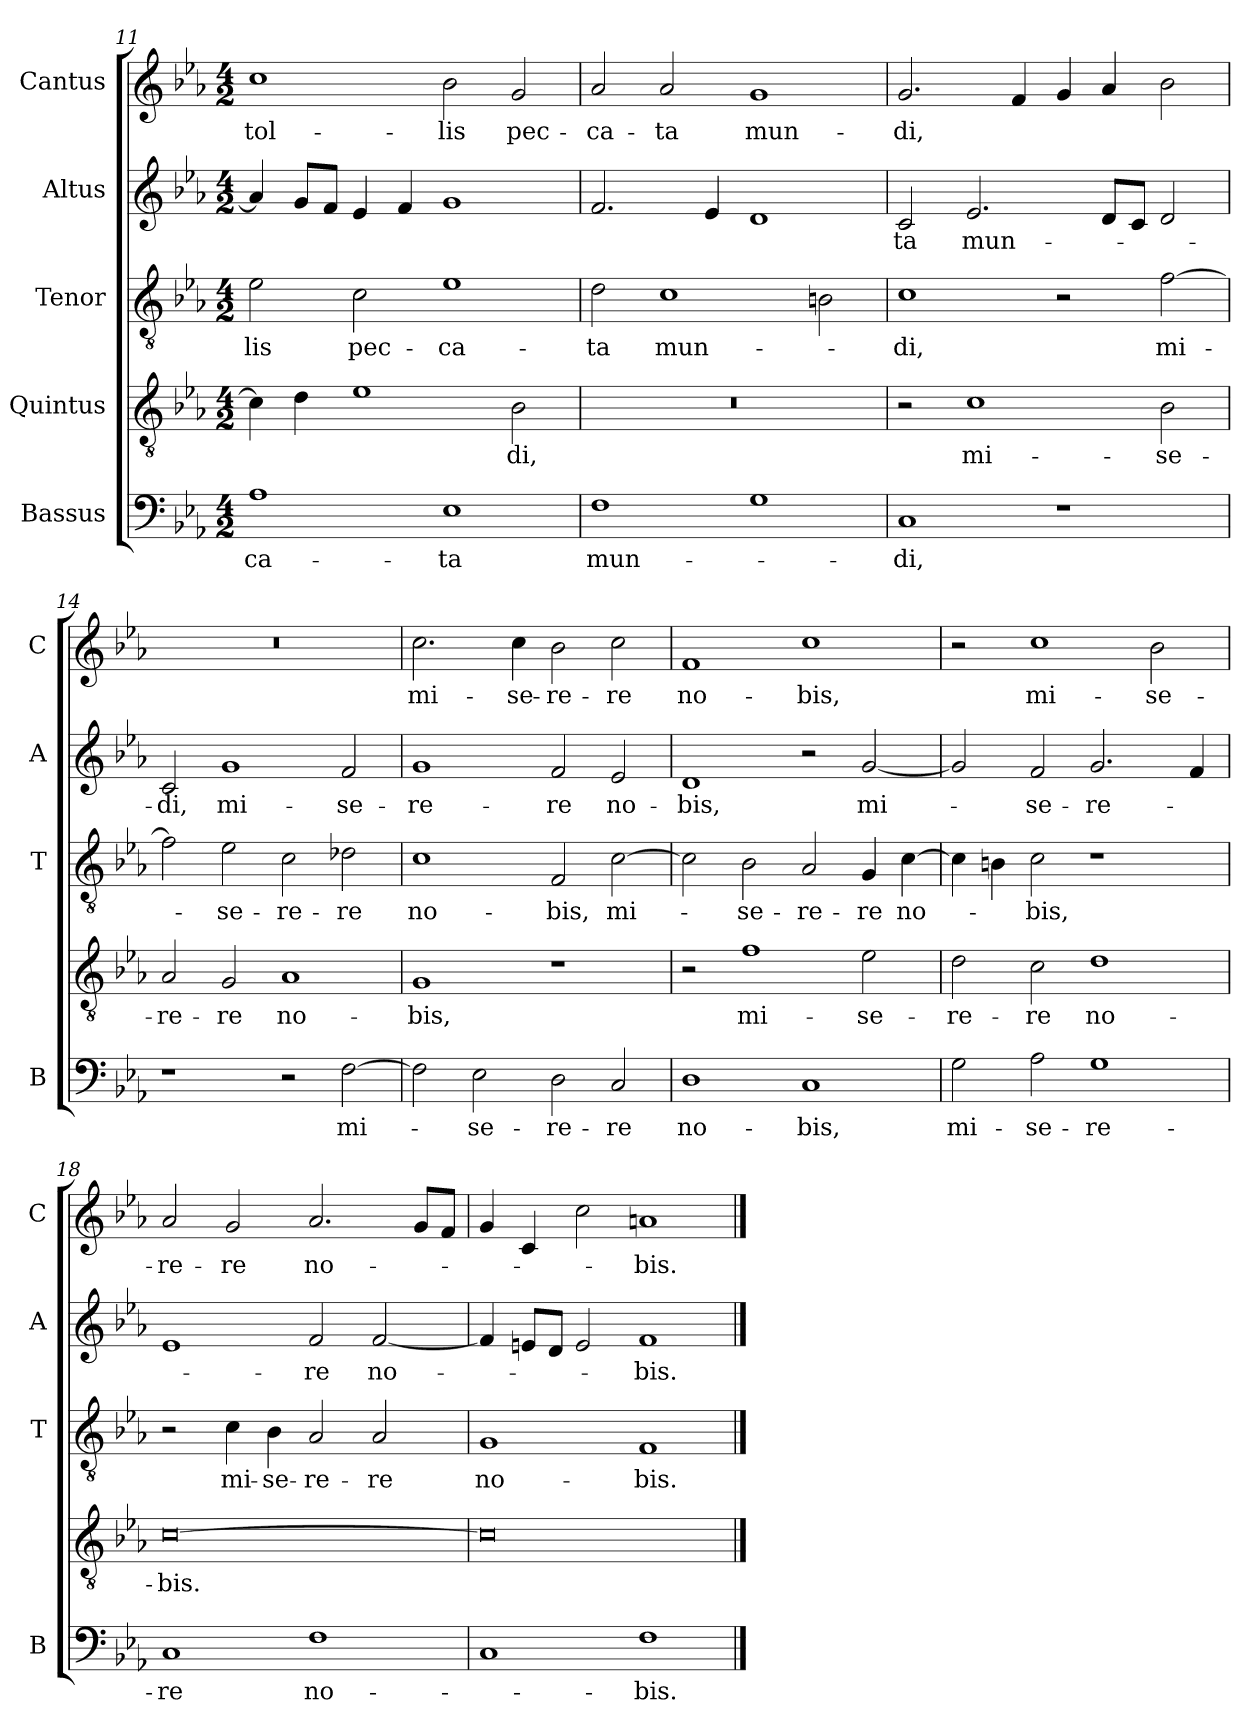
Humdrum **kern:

**kern	**text	**kern	**text	**kern	**text	**kern	**text	**kern	**text
*part5	*part5	*part4	*part4	*part3	*part3	*part2	*part2	*part1	*part1
*staff5	*staff5	*staff4	*staff4	*staff3	*staff3	*staff2	*staff2	*staff1	*staff1
*I"Bassus	*	*I"Quintus	*	*I"Tenor	*	*I"Altus	*	*I"Cantus	*
*I'B	*	*	*	*I'T	*	*I'A	*	*I'C	*
*clefF4	*	*clefGv2	*	*clefGv2	*	*clefG2	*	*clefG2	*
*k[b-e-a-]	*	*k[b-e-a-]	*	*k[b-e-a-]	*	*k[b-e-a-]	*	*k[b-e-a-]	*
*E-:	*	*E-:	*	*E-:	*	*E-:	*	*E-:	*
*M4/2	*	*M4/2	*	*M4/2	*	*M4/2	*	*M4/2	*
=11	=11	=11	=11	=11	=11	=11	=11	=11	=11
!	!LO:LY:b	!	!	!	!LO:LY:b	!	!	!	!LO:LY:b
1A-	-ca-	4c\]	.	2e-\	-lis	4a-/]	.	1cc	tol-
.	.	4d\	.	.	.	8g/L	.	.	.
.	.	.	.	.	.	8f/J	.	.	.
!	!	!	!	!	!LO:LY:b	!	!	!	!
.	.	1e-	.	2c\	pec-	4e-/	.	.	.
.	.	.	.	.	.	4f/	.	.	.
!	!LO:LY:b	!	!	!	!LO:LY:b	!	!	!	!LO:LY:b
1E-	-ta	.	.	1e-	-ca-	1g	.	2b-\	-lis
!	!	!	!LO:LY:b	!	!	!	!	!	!LO:LY:b
.	.	2B-\	-di,	.	.	.	.	2g/	pec-
=12	=12	=12	=12	=12	=12	=12	=12	=12	=12
!	!LO:LY:b	!	!	!	!LO:LY:b	!	!	!	!LO:LY:b
1F	mun-	0r	.	2d\	-ta	2.f/	.	2a-/	-ca-
!	!	!	!	!	!LO:LY:b	!	!	!	!LO:LY:b
.	.	.	.	1c	mun-	.	.	2a-/	-ta
.	.	.	.	.	.	4e-/	.	.	.
!	!	!	!	!	!	!	!	!	!LO:LY:b
1G	.	.	.	.	.	1d	.	1g	mun-
.	.	.	.	2Bn\	.	.	.	.	.
=13	=13	=13	=13	=13	=13	=13	=13	=13	=13
!	!LO:LY:b	!	!	!	!LO:LY:b	!	!LO:LY:b	!	!LO:LY:b
1C	-di,	2r	.	1c	-di,	2c/	-ta	2.g/	-di,
!	!	!	!LO:LY:b	!	!	!	!LO:LY:b	!	!
.	.	1c	mi-	.	.	2.e-/	mun-	.	.
.	.	.	.	.	.	.	.	4f/	.
1r	.	.	.	2r	.	.	.	4g/	.
.	.	.	.	.	.	8d/L	.	4a-/	.
.	.	.	.	.	.	8c/J	.	.	.
!	!	!	!LO:LY:b	!	!LO:LY:b	!	!	!	!
.	.	2B-\	-se-	[2f\	mi-	2d/	.	2b-\	.
!!LO:LB:g=z
=14	=14	=14	=14	=14	=14	=14	=14	=14	=14
!	!	!	!LO:LY:b	!	!	!	!LO:LY:b	!	!
1r	.	2A-/	-re-	2f\]	.	2c/	-di,	0r	.
!	!	!	!LO:LY:b	!	!LO:LY:b	!	!LO:LY:b	!	!
.	.	2G/	-re	2e-\	-se-	1g	mi-	.	.
!	!	!	!LO:LY:b	!	!LO:LY:b	!	!	!	!
2r	.	1A-	no-	2c\	-re-	.	.	.	.
!	!LO:LY:b	!	!	!	!LO:LY:b	!	!LO:LY:b	!	!
[2F\	mi-	.	.	2d-X\	-re	2f/	-se-	.	.
=15	=15	=15	=15	=15	=15	=15	=15	=15	=15
!	!	!	!LO:LY:b	!	!LO:LY:b	!	!LO:LY:b	!	!LO:LY:b
2F\]	.	1G	-bis,	1c	no-	1g	-re-	2.cc\	mi-
!	!LO:LY:b	!	!	!	!	!	!	!	!
2E-\	-se-	.	.	.	.	.	.	.	.
!	!	!	!	!	!	!	!	!	!LO:LY:b
.	.	.	.	.	.	.	.	4cc\	-se-
!	!LO:LY:b	!	!	!	!LO:LY:b	!	!LO:LY:b	!	!LO:LY:b
2D\	-re-	1r	.	2F/	-bis,	2f/	-re	2b-\	-re-
!	!LO:LY:b	!	!	!	!LO:LY:b	!	!LO:LY:b	!	!LO:LY:b
2C/	-re	.	.	[2c\	mi-	2e-/	no-	2cc\	-re
=16	=16	=16	=16	=16	=16	=16	=16	=16	=16
!	!LO:LY:b	!	!	!	!	!	!LO:LY:b	!	!LO:LY:b
1D	no-	2r	.	2c\]	.	1d	-bis,	1f	no-
!	!	!	!LO:LY:b	!	!LO:LY:b	!	!	!	!
.	.	1f	mi-	2B-\	-se-	.	.	.	.
!	!LO:LY:b	!	!	!	!LO:LY:b	!	!	!	!LO:LY:b
1C	-bis,	.	.	2A-/	-re-	2r	.	1cc	-bis,
!	!	!	!LO:LY:b	!	!LO:LY:b	!	!LO:LY:b	!	!
.	.	2e-\	-se-	4G/	-re	[2g/	mi-	.	.
!	!	!	!	!	!LO:LY:b	!	!	!	!
.	.	.	.	[4c\	no-	.	.	.	.
=17	=17	=17	=17	=17	=17	=17	=17	=17	=17
!	!LO:LY:b	!	!LO:LY:b	!	!	!	!	!	!
2G\	mi-	2d\	-re-	4c\]	.	2g/]	.	2r	.
.	.	.	.	4Bn\	.	.	.	.	.
!	!LO:LY:b	!	!LO:LY:b	!	!LO:LY:b	!	!LO:LY:b	!	!LO:LY:b
2A-\	-se-	2c\	-re	2c\	-bis,	2f/	-se-	1cc	mi-
!	!LO:LY:b	!	!LO:LY:b	!	!	!	!LO:LY:b	!	!
1G	-re-	1d	no-	1r	.	2.g/	-re-	.	.
!	!	!	!	!	!	!	!	!	!LO:LY:b
.	.	.	.	.	.	.	.	2b-\	-se-
.	.	.	.	.	.	4f/	.	.	.
!!LO:LB:g=z
=18	=18	=18	=18	=18	=18	=18	=18	=18	=18
!	!LO:LY:b	!	!LO:LY:b	!	!	!	!	!	!LO:LY:b
1C	-re	[0c	-bis.	2r	.	1e-	.	2a-/	-re-
!	!	!	!	!	!LO:LY:b	!	!	!	!LO:LY:b
.	.	.	.	4c\	mi-	.	.	2g/	-re
!	!	!	!	!	!LO:LY:b	!	!	!	!
.	.	.	.	4B-\	-se-	.	.	.	.
!	!LO:LY:b	!	!	!	!LO:LY:b	!	!LO:LY:b	!	!LO:LY:b
1F	no-	.	.	2A-/	-re-	2f/	-re	2.a-/	no-
!	!	!	!	!	!LO:LY:b	!	!LO:LY:b	!	!
.	.	.	.	2A-/	-re	[2f/	no-	.	.
.	.	.	.	.	.	.	.	8g/L	.
.	.	.	.	.	.	.	.	8f/J	.
=19	=19	=19	=19	=19	=19	=19	=19	=19	=19
!	!	!	!	!	!LO:LY:b	!	!	!	!
1C	.	0c]	.	1G	no-	4f/]	.	4g/	.
.	.	.	.	.	.	8en/L	.	4c/	.
.	.	.	.	.	.	8d/J	.	.	.
.	.	.	.	.	.	2e/	.	2cc\	.
!	!LO:LY:b	!	!	!	!LO:LY:b	!	!LO:LY:b	!	!LO:LY:b
1F	-bis.	.	.	1F	-bis.	1f	-bis.	1an	-bis.
==	==	==	==	==	==	==	==	==	==
*-	*-	*-	*-	*-	*-	*-	*-	*-	*-
